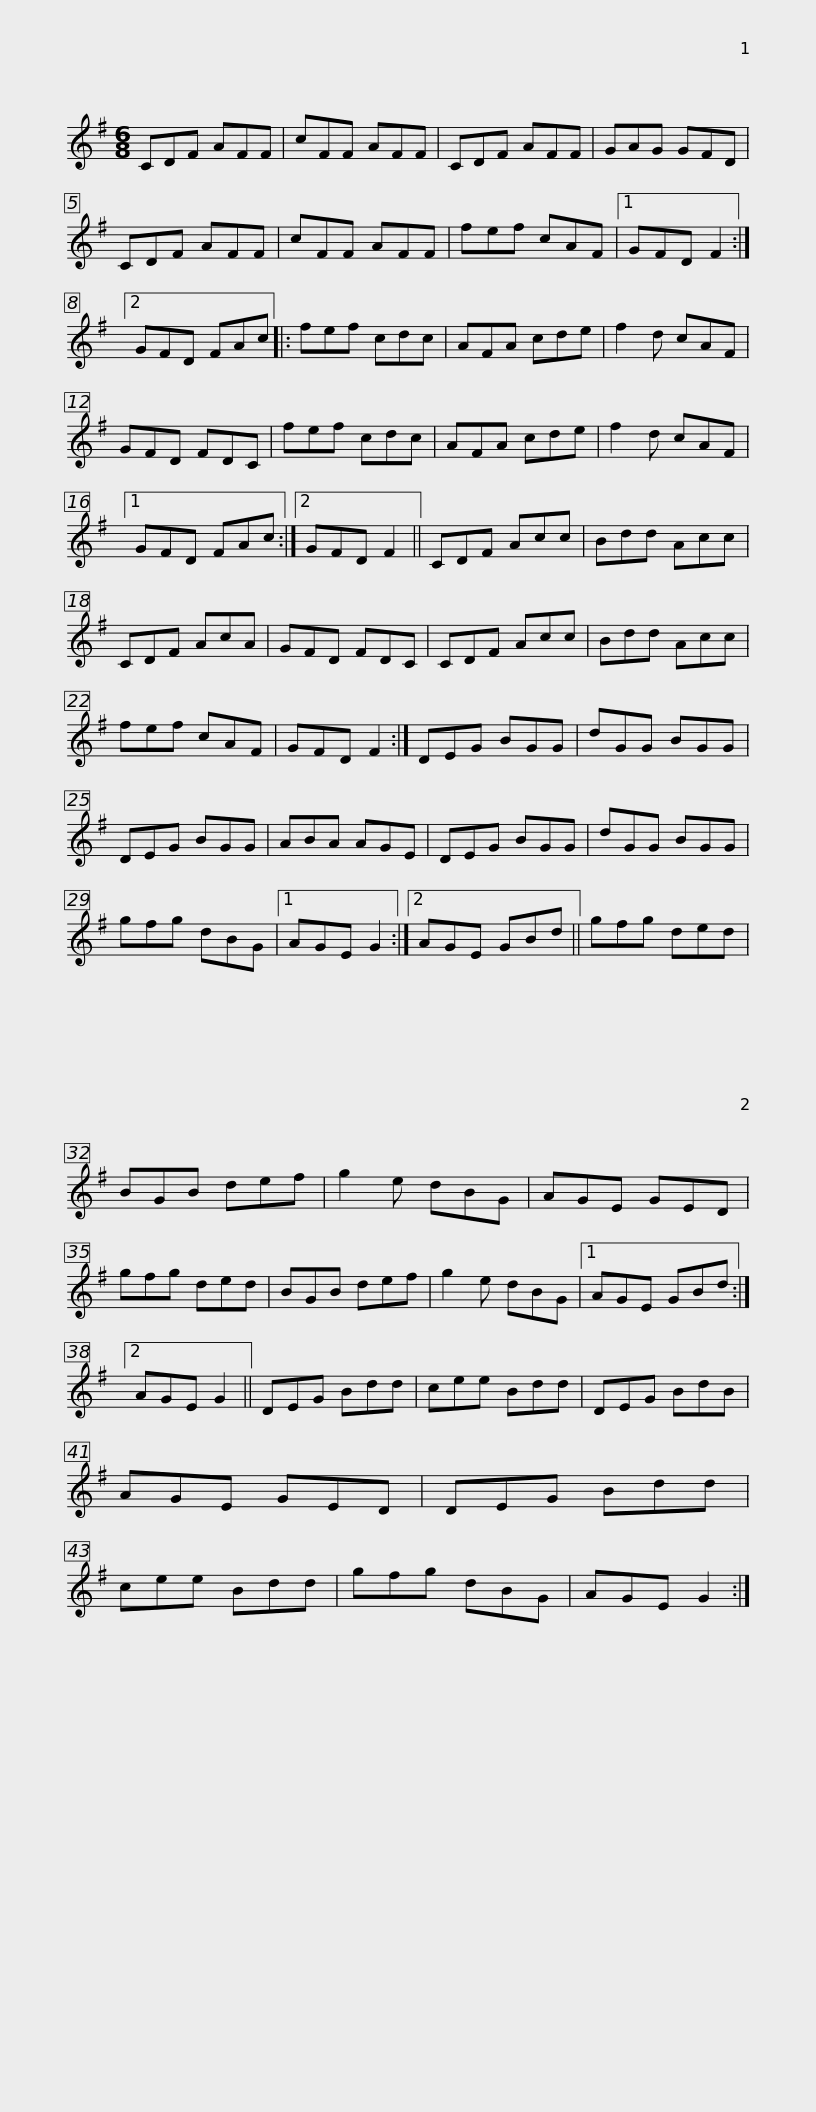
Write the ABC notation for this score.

X:1
L:1/8
M:6/8
I:linebreak $
K:G
V:1 treble
V:1
 CDF AFF | cFF AFF | CDF AFF | GAG GFD | CDF AFF | %5
 cFF AFF | fef cAF |1$ GFD F2 :|2 GFD FAc |: fef cdc | %10
 AFA cde | f2 d cAF | GFD FDC | fef cdc | AFA cde |$ %15
 f2 d cAF |1 GFD FAc :|2 GFD F2 || CDF Acc | Bdd Acc | %20
 CDF AcA | GFD FDC |$ CDF Acc | Bdd Acc | fef cAF | %25
 GFD F2 :| DEG BGG | dGG BGG | DEG BGG |$ ABA AGE | %30
 DEG BGG | dGG BGG | gfg dBG |1 AGE G2 :|2 AGE GBd || %35
 gfg ded |$ BGB def | g2 e dBG | AGE GED | gfg ded | %40
 BGB def | g2 e dBG |1 AGE GBd :|2 AGE G2 ||$ DEG Bdd | %45
 cee Bdd | DEG BdB | AGE GED | DEG Bdd | cee Bdd | %50
 gfg dBG | AGE G2 :| %52
